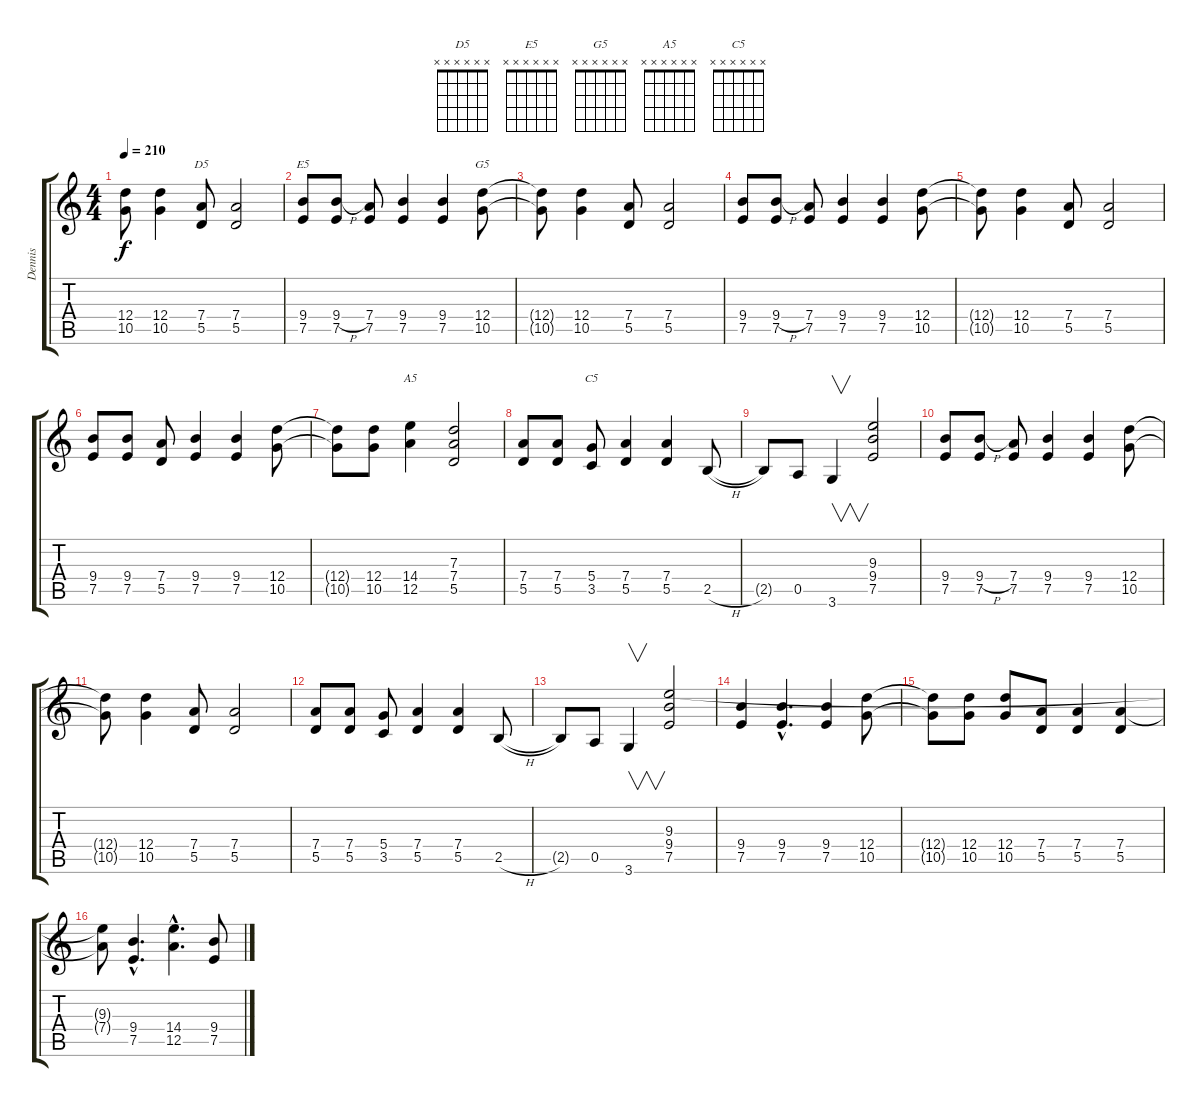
\track ("Dennis" "Dennis") {instrument distortionguitar}
\staff {score tabs}
\tuning (E4 B3 G3 D3 A2 E2) {hide}
\chord ("D5" x x x x x x) {firstfret 0}
\chord ("E5" x x x x x x) {firstfret 0}
\chord ("G5" x x x x x x) {firstfret 0}
\chord ("A5" x x x x x x) {firstfret 0}
\chord ("C5" x x x x x x) {firstfret 0}
\ts (4 4)
\tempo 210
\clef g2
\ks c
(12.4{t} 10.5{t}).8{dy f} (12.4 10.5).4 (7.4 5.5).8{ch "D5"} (7.4 5.5).2 |
(9.4 7.5).8{ch "E5"} (9.4{h} 7.5).8 (7.4 7.5).8 (9.4 7.5).4 (9.4 7.5).4 (12.4 10.5).8{ch "G5"} |
(12.4{t} 10.5{t}).8 (12.4 10.5).4 (7.4 5.5).8 (7.4 5.5).2 |
(9.4 7.5).8 (9.4{h} 7.5).8 (7.4 7.5).8 (9.4 7.5).4 (9.4 7.5).4 (12.4 10.5).8 |
(12.4{t} 10.5{t}).8 (12.4 10.5).4 (7.4 5.5).8 (7.4 5.5).2 |
(9.4 7.5).8 (9.4 7.5).8 (7.4 5.5).8 (9.4 7.5).4 (9.4 7.5).4 (12.4 10.5).8 |
(12.4{t} 10.5{t}).8 (12.4 10.5).8 (14.4 12.5).4{ch "A5"} (7.3 7.4 5.5).2 |
(7.4 5.5).8 (7.4 5.5).8 (5.4 3.5).8{ch "C5"} (7.4 5.5).4 (7.4 5.5).4 2.5{h}.8 |
2.5{t}.8 0.5.8 3.6.4{v} (9.3 9.4 7.5).2 |
(9.4 7.5).8 (9.4{h} 7.5).8 (7.4 7.5).8 (9.4 7.5).4 (9.4 7.5).4 (12.4 10.5).8 |
(12.4{t} 10.5{t}).8 (12.4 10.5).4 (7.4 5.5).8 (7.4 5.5).2 |
(7.4 5.5).8 (7.4 5.5).8 (5.4 3.5).8 (7.4 5.5).4 (7.4 5.5).4 2.5{h}.8 |
2.5{t}.8 0.5.8 3.6.4{v} (9.3 9.4 7.5).2 |
(9.4 7.5).4 (9.4{hac} 7.5{hac}).4{d} (9.4 7.5).4 (12.4 10.5).8 |
(12.4{t} 10.5{t}).8 (12.4 10.5).8 (12.4 10.5).8 (7.4 5.5).8 (7.4 5.5).4 (7.4 5.5).4 |
(9.3{t} 7.4{t}).8 (9.4{hac} 7.5{hac}).4{d} (14.4{hac} 12.5{hac}).4{d} (9.4 7.5).8
